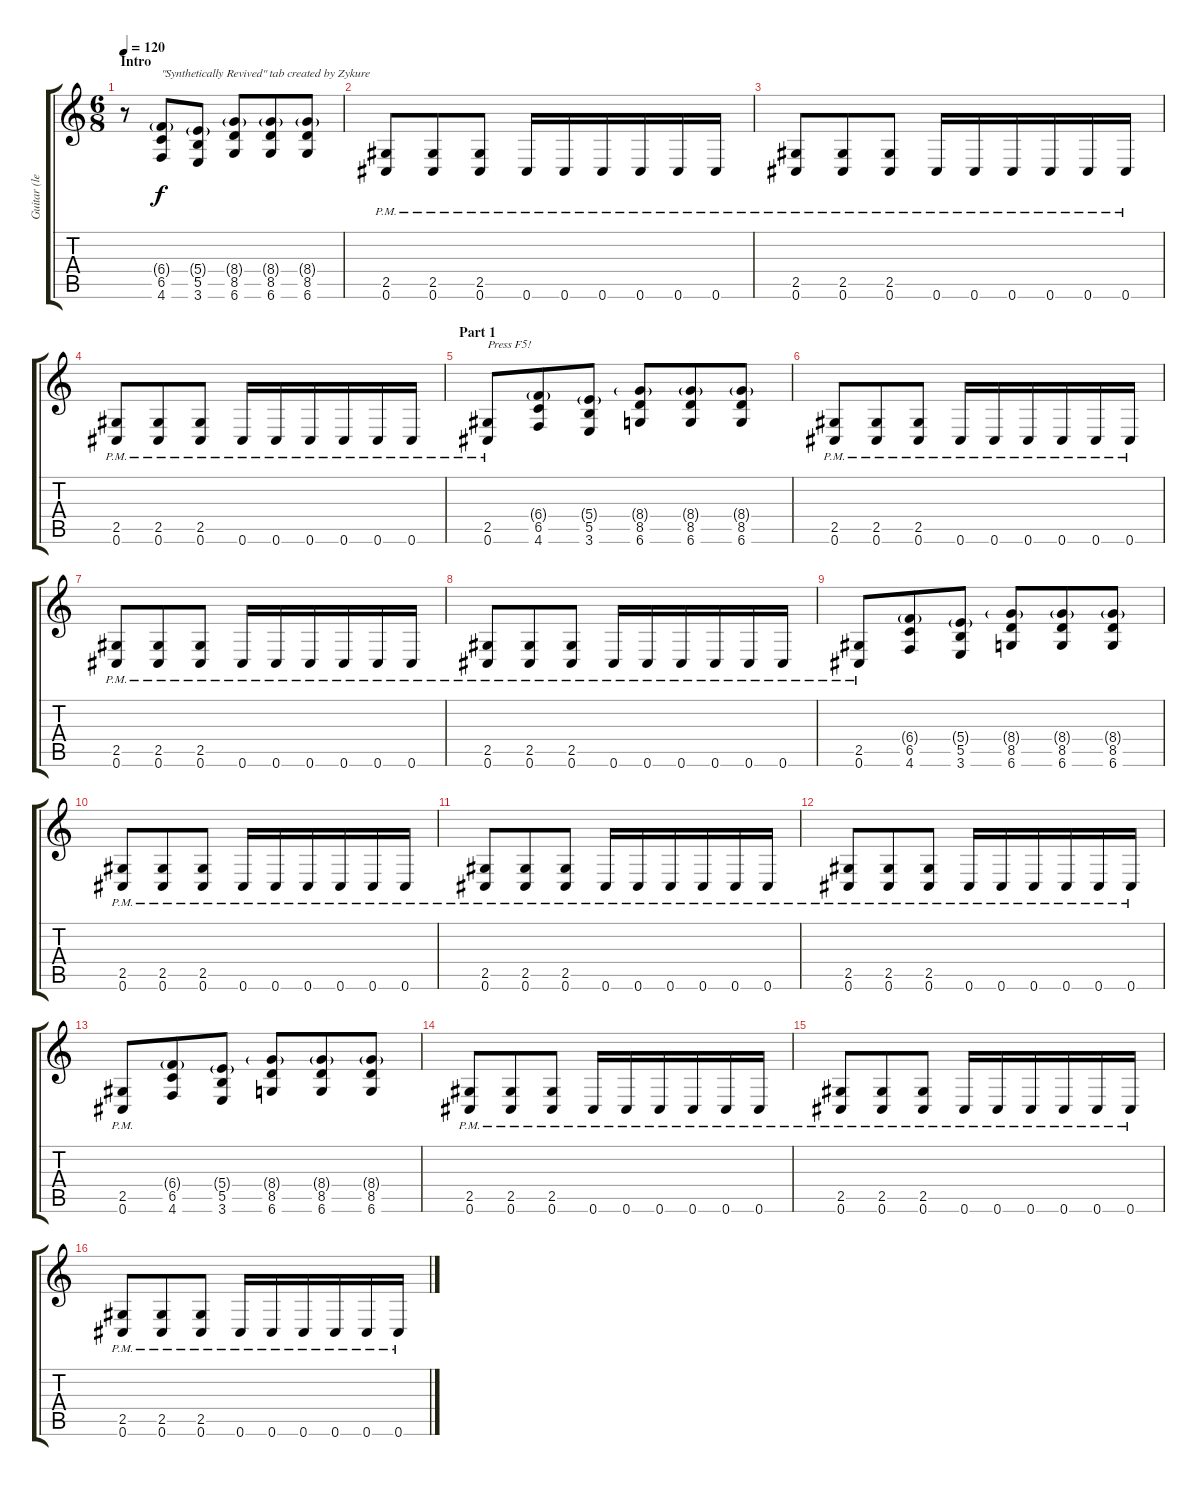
\track ("Guitar (left)" "Guitar (le") {instrument distortionguitar}
\staff {score tabs}
\tuning (Db4 Ab3 E3 B2 Gb2 Db2) {hide}
\ts (6 8)
\section ("" "Intro")
\tempo 120
\clef g2
\ks c
r.8{dy f instrument distortionguitar} (6.4{g} 6.5 4.6).8{txt "\"Synthetically Revived\" tab created by Zykure"} (5.4{g} 5.5 3.6).8 (8.4{g} 8.5 6.6).8 (8.4{g} 8.5 6.6).8 (8.4{g} 8.5 6.6).8 |
(2.5{pm} 0.6{pm}).8 (2.5{pm} 0.6{pm}).8 (2.5{pm} 0.6{pm}).8 0.6{pm}.16 0.6{pm}.16 0.6{pm}.16 0.6{pm}.16 0.6{pm}.16 0.6{pm}.16 |
(2.5{pm} 0.6{pm}).8 (2.5{pm} 0.6{pm}).8 (2.5{pm} 0.6{pm}).8 0.6{pm}.16 0.6{pm}.16 0.6{pm}.16 0.6{pm}.16 0.6{pm}.16 0.6{pm}.16 |
(2.5{pm} 0.6{pm}).8 (2.5{pm} 0.6{pm}).8 (2.5{pm} 0.6{pm}).8 0.6{pm}.16 0.6{pm}.16 0.6{pm}.16 0.6{pm}.16 0.6{pm}.16 0.6{pm}.16 |
\section ("" "Part 1")
(2.5{pm} 0.6{pm}).8{txt "Press F5!"} (6.4{g} 6.5 4.6).8 (5.4{g} 5.5 3.6).8 (8.4{g} 8.5 6.6).8 (8.4{g} 8.5 6.6).8 (8.4{g} 8.5 6.6).8 |
(2.5{pm} 0.6{pm}).8 (2.5{pm} 0.6{pm}).8 (2.5{pm} 0.6{pm}).8 0.6{pm}.16 0.6{pm}.16 0.6{pm}.16 0.6{pm}.16 0.6{pm}.16 0.6{pm}.16 |
(2.5{pm} 0.6{pm}).8 (2.5{pm} 0.6{pm}).8 (2.5{pm} 0.6{pm}).8 0.6{pm}.16 0.6{pm}.16 0.6{pm}.16 0.6{pm}.16 0.6{pm}.16 0.6{pm}.16 |
(2.5{pm} 0.6{pm}).8 (2.5{pm} 0.6{pm}).8 (2.5{pm} 0.6{pm}).8 0.6{pm}.16 0.6{pm}.16 0.6{pm}.16 0.6{pm}.16 0.6{pm}.16 0.6{pm}.16 |
(2.5{pm} 0.6{pm}).8 (6.4{g} 6.5 4.6).8 (5.4{g} 5.5 3.6).8 (8.4{g} 8.5 6.6).8 (8.4{g} 8.5 6.6).8 (8.4{g} 8.5 6.6).8 |
(2.5{pm} 0.6{pm}).8 (2.5{pm} 0.6{pm}).8 (2.5{pm} 0.6{pm}).8 0.6{pm}.16 0.6{pm}.16 0.6{pm}.16 0.6{pm}.16 0.6{pm}.16 0.6{pm}.16 |
(2.5{pm} 0.6{pm}).8 (2.5{pm} 0.6{pm}).8 (2.5{pm} 0.6{pm}).8 0.6{pm}.16 0.6{pm}.16 0.6{pm}.16 0.6{pm}.16 0.6{pm}.16 0.6{pm}.16 |
(2.5{pm} 0.6{pm}).8 (2.5{pm} 0.6{pm}).8 (2.5{pm} 0.6{pm}).8 0.6{pm}.16 0.6{pm}.16 0.6{pm}.16 0.6{pm}.16 0.6{pm}.16 0.6{pm}.16 |
(2.5{pm} 0.6{pm}).8 (6.4{g} 6.5 4.6).8 (5.4{g} 5.5 3.6).8 (8.4{g} 8.5 6.6).8 (8.4{g} 8.5 6.6).8 (8.4{g} 8.5 6.6).8 |
(2.5{pm} 0.6{pm}).8 (2.5{pm} 0.6{pm}).8 (2.5{pm} 0.6{pm}).8 0.6{pm}.16 0.6{pm}.16 0.6{pm}.16 0.6{pm}.16 0.6{pm}.16 0.6{pm}.16 |
(2.5{pm} 0.6{pm}).8 (2.5{pm} 0.6{pm}).8 (2.5{pm} 0.6{pm}).8 0.6{pm}.16 0.6{pm}.16 0.6{pm}.16 0.6{pm}.16 0.6{pm}.16 0.6{pm}.16 |
(2.5{pm} 0.6{pm}).8 (2.5{pm} 0.6{pm}).8 (2.5{pm} 0.6{pm}).8 0.6{pm}.16 0.6{pm}.16 0.6{pm}.16 0.6{pm}.16 0.6{pm}.16 0.6{pm}.16
